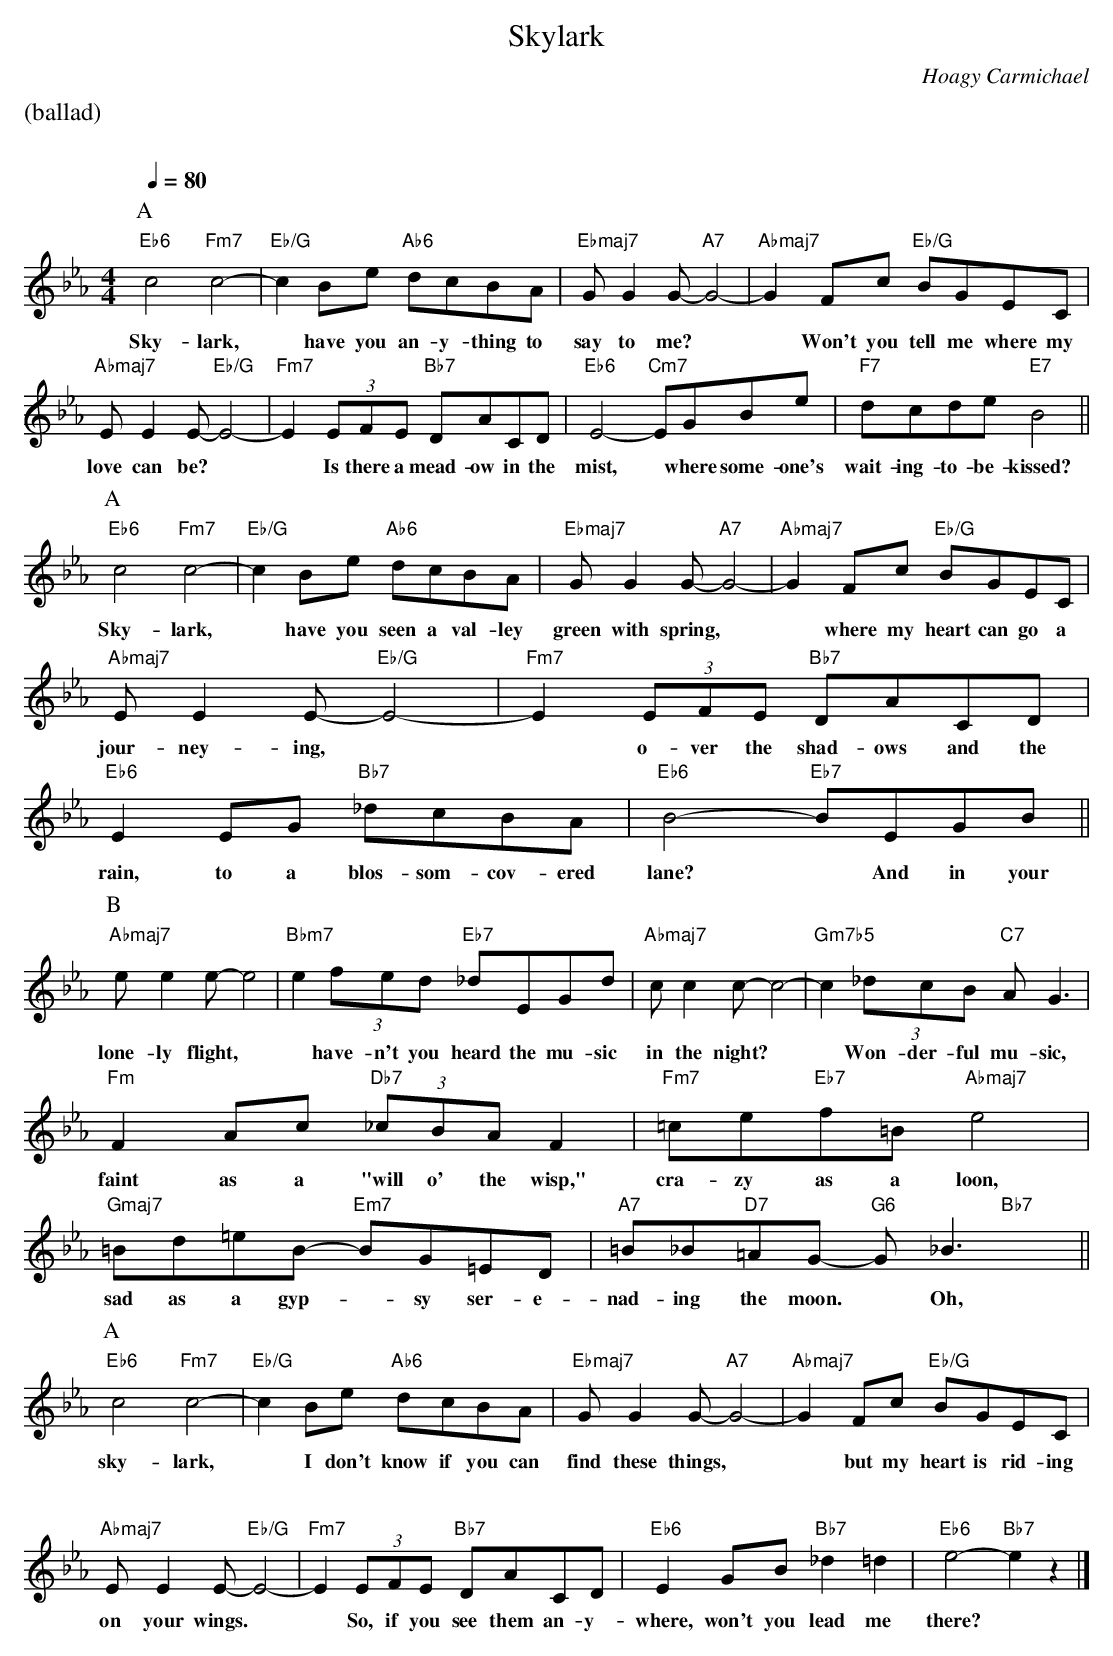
X:1
T:Skylark
M:4/4
L:1/8
C:Hoagy Carmichael
Q:1/4=80
%%staves (chords melody)
K:Eb
%%text (ballad)
%%vskip 20
P:A
V:chords
"Eb6"x4 "Fm7"x4 | "Eb/G"x4 "Ab6"x4 | "Ebmaj7"x4 "A7"x4 | "Abmaj7"x4 "Eb/G"x4 |
"Abmaj7"x4 "Eb/G"x4 | "Fm7"x4 "Bb7"x4 | "Eb6"x4 "Cm7"x4 | "F7"x4 "E7"x4 ||
V:melody
c4c4- | c2Be dcBA | GG2G- G4- | G2Fc BGEC |
w:Sky-lark,*have you an-y-thing to say to me?** Won't you tell me where my
EE2E- E4- | E2(3EFE DACD | E4- EGBe | dcde B4 ||
w:love can be?** Is there a mead-ow in the mist,* where some-one's wait-ing-to-be-kissed?
P:A
V:chords
"Eb6"x4 "Fm7"x4 | "Eb/G"x4 "Ab6"x4 | "Ebmaj7"x4 "A7"x4 | "Abmaj7"x4 "Eb/G"x4 |
"Abmaj7"x4 "Eb/G"x4 | "Fm7"x4 "Bb7"x4 | "Eb6"x4 "Bb7"x4 | "Eb6"x4 "Eb7"x4 ||
V:melody
c4c4- | c2Be dcBA | GG2G- G4- | G2Fc BGEC |
w:Sky-lark,* have you seen a val-ley green with spring,** where my heart can go a
EE2E- E4- | E2(3EFE DACD | E2EG _dcBA | B4- BEGB ||
w:jour-ney-ing,** o-ver the shad-ows and the rain, to a blos-som-cov-ered lane?* And in your
P:B
V:chords
"Abmaj7"x4 x4 | "Bbm7"x4 "Eb7"x4 | "Abmaj7"x4 x4 | "Gm7b5"x4 "C7"x4 |
"Fm"x4 "Db7"x4 | "Fm7"x2"Eb7"x2 "Abmaj7"x4 | "Gmaj7"x4 "Em7"x4 | "A7"x2"D7"x2 "G6"x2"Bb7"x2 ||
V:melody
ee2e- e4 | e2(3fed _dEGd | cc2c-c4- | c2(3_dcB AG3 |
w:lone-ly flight,** have-n't you heard the mu-sic in the night?** Won-der-ful mu-sic,
F2Ac (3_cBA F2 | =cef=B e4 | =Bd=eB- BG=ED | =B_B=AG- G_B3 ||
w:faint as a "will o' the wisp," cra-zy as a loon, sad as a gyp-*sy ser-e-nad-ing the moon.* Oh,
P:A
V:chords
"Eb6"x4 "Fm7"x4 | "Eb/G"x4 "Ab6"x4 | "Ebmaj7"x4 "A7"x4 | "Abmaj7"x4 "Eb/G"x4 |
"Abmaj7"x4 "Eb/G"x4 | "Fm7"x4 "Bb7"x4 | "Eb6"x4 "Bb7"x4 | "Eb6"x4 "Bb7"x4 |]
V:melody
c4c4- | c2Be dcBA | GG2G- G4- | G2Fc BGEC |
w:sky-lark,* I don't know if you can find these things,** but my heart is rid-ing
EE2E- E4- | E2(3EFE DACD | E2GB _d2=d2 | e4-e2z2 |]
w:on your wings.** So, if you see them an-y-where, won't you lead me there?*
